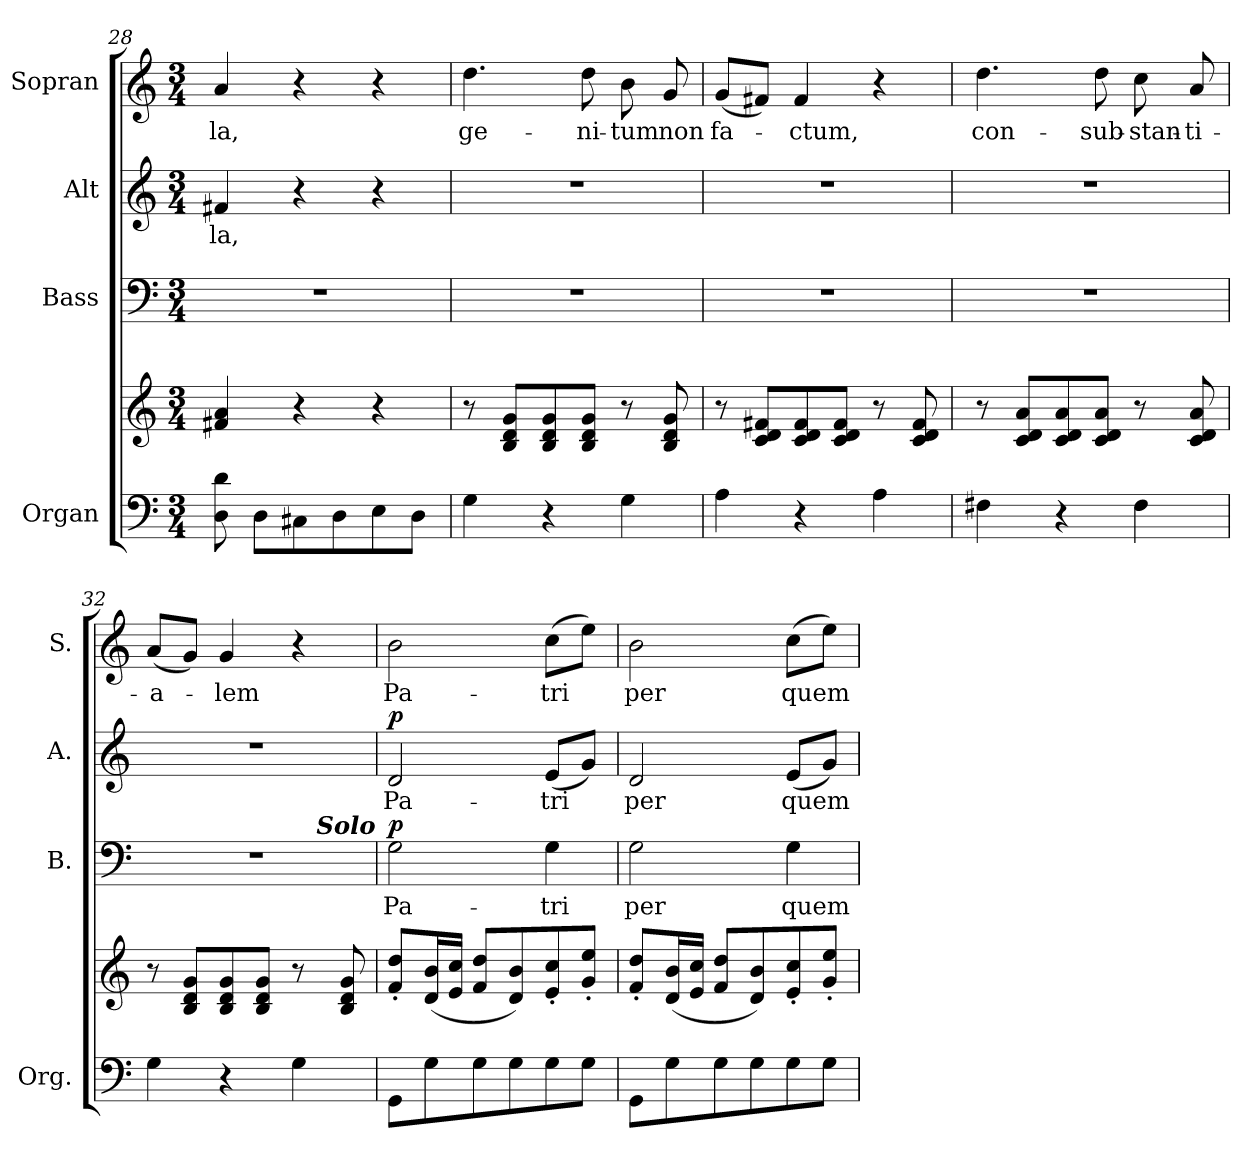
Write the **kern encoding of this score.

**kern	**kern	**kern	**text	**dynam	**kern	**text	**dynam	**kern	**text
*part4	*part4	*part3	*part3	*part3	*part2	*part2	*part2	*part1	*part1
*staff5	*staff4	*staff3	*staff3	*staff3	*staff2	*staff2	*staff2	*staff1	*staff1
*I"Organ	*	*I"Bass	*	*	*I"Alt	*	*	*I"Sopran	*
*I'Org.	*	*I'B.	*	*	*I'A.	*	*	*I'S.	*
*clefF4	*clefG2	*clefF4	*	*	*clefG2	*	*	*clefG2	*
*k[]	*k[]	*k[]	*	*	*k[]	*	*	*k[]	*
*C:	*C:	*C:	*	*	*C:	*	*	*C:	*
*M3/4	*M3/4	*M3/4	*	*	*M3/4	*	*	*M3/4	*
=28	=28	=28	=28	=28	=28	=28	=28	=28	=28
!	!	!LO:N:vis=1	!	!	!	!	!	!	!
!	!	!	!	!	!	!LO:LY:b:color=#000000	!	!	!
!	!	!	!	!	!	!	!	!	!LO:LY:b:color=#000000
8Di\ 8di	4f#Xi/ 4ai	2.r	.	.	4f#Xi/	-la,	.	4ai/	-la,
8Di\L	.	.	.	.	.	.	.	.	.
8C#Xi\	4r	.	.	.	4r	.	.	4r	.
8Di\	.	.	.	.	.	.	.	.	.
8Ei\	4r	.	.	.	4r	.	.	4r	.
8Di\J	.	.	.	.	.	.	.	.	.
=29	=29	=29	=29	=29	=29	=29	=29	=29	=29
!	!	!LO:N:vis=1	!	!	!LO:N:vis=1	!	!	!	!
!	!	!	!	!	!	!	!	!	!LO:LY:b:color=#000000
4Gi\	8r	2.r	.	.	2.r	.	.	4.ddi\	ge-
.	8Bi/ 8di 8giL	.	.	.	.	.	.	.	.
4r	8Bi/ 8di 8gi	.	.	.	.	.	.	.	.
!	!	!	!	!	!	!	!	!	!LO:LY:b:color=#000000
.	8Bi/ 8di 8giJ	.	.	.	.	.	.	8ddi\	-ni-
!	!	!	!	!	!	!	!	!	!LO:LY:b:color=#000000
4Gi\	8r	.	.	.	.	.	.	8bi\	-tum
!	!	!	!	!	!	!	!	!	!LO:LY:b:color=#000000
.	8Bi/ 8di 8gi	.	.	.	.	.	.	8gi/	non
=30	=30	=30	=30	=30	=30	=30	=30	=30	=30
!	!	!LO:N:vis=1	!	!	!LO:N:vis=1	!	!	!	!
!	!	!	!	!	!	!	!	!	!LO:LY:b:color=#000000
4Ai\	8r	2.r	.	.	2.r	.	.	(8gi/L	fa-
.	8ci/ 8di 8f#XiL	.	.	.	.	.	.	8f#Xi/J)	.
!	!	!	!	!	!	!	!	!	!LO:LY:b:color=#000000
4r	8ci/ 8di 8f#i	.	.	.	.	.	.	4f#i/	-ctum,
.	8ci/ 8di 8f#iJ	.	.	.	.	.	.	.	.
4Ai\	8r	.	.	.	.	.	.	4r	.
.	8ci/ 8di 8f#i	.	.	.	.	.	.	.	.
!!LO:PB:g=z
=31	=31	=31	=31	=31	=31	=31	=31	=31	=31
!	!	!LO:N:vis=1	!	!	!LO:N:vis=1	!	!	!	!
!	!	!	!	!	!	!	!	!	!LO:LY:b:color=#000000
4F#Xi\	8r	2.r	.	.	2.r	.	.	4.ddi\	con-
.	8ci/ 8di 8aiL	.	.	.	.	.	.	.	.
4r	8ci/ 8di 8ai	.	.	.	.	.	.	.	.
!	!	!	!	!	!	!	!	!	!LO:LY:b:color=#000000
.	8ci/ 8di 8aiJ	.	.	.	.	.	.	8ddi\	-sub-
!	!	!	!	!	!	!	!	!	!LO:LY:b:color=#000000
4F#i\	8r	.	.	.	.	.	.	8cci\	-stan-
!	!	!	!	!	!	!	!	!	!LO:LY:b:color=#000000
.	8ci/ 8di 8ai	.	.	.	.	.	.	8ai/	-ti-
=32	=32	=32	=32	=32	=32	=32	=32	=32	=32
!	!	!LO:N:vis=1	!	!	!LO:N:vis=1	!	!	!	!
!	!	!	!	!	!	!	!	!	!LO:LY:b:color=#000000
*	*	*^	*	*	*	*	*	*	*
4Gi\	8r	2.r	2ryy	.	.	2.r	.	.	(8ai/L	-a-
.	8Bi/ 8di 8giL	.	.	.	.	.	.	.	8gi/J)	.
!	!	!	!	!	!	!	!	!	!	!LO:LY:b:color=#000000
4r	8Bi/ 8di 8gi	.	.	.	.	.	.	.	4gi/	-lem
.	8Bi/ 8di 8giJ	.	.	.	.	.	.	.	.	.
4Gi\	8r	.	16ryy	.	.	.	.	.	4r	.
!	!	!	!LO:TX:a:Bi:t=Solo	!	!	!	!	!	!	!
.	.	.	8.ryy	.	.	.	.	.	.	.
.	8Bi/ 8di 8gi	.	.	.	.	.	.	.	.	.
*	*	*v	*v	*	*	*	*	*	*	*
=33	=33	=33	=33	=33	=33	=33	=33	=33	=33
*	*	*^	*	*	*	*	*	*	*
!	!	!	!	!LO:LY:b:color=#000000	!	!	!	!	!	!
*	*	*v	*v	*	*	*	*	*	*	*
*	*	*^	*	*	*	*	*	*	*
!	!	!	!	!	!	!	!LO:LY:b:color=#000000	!	!	!
*	*	*v	*v	*	*	*	*	*	*	*
*	*	*^	*	*	*	*	*	*	*
!	!	!	!	!	!	!	!	!	!	!LO:LY:b:color=#000000
*	*	*v	*v	*	*	*	*	*	*	*
8GGi\L	8fi/' 8ddi'L	2Gi\	Pa-	p	2di/	Pa-	p	2bi\	Pa-
8Gi\	(16di/ 16biL	.	.	.	.	.	.	.	.
.	16ei/ 16cciJJ	.	.	.	.	.	.	.	.
8Gi\	8fi/ 8ddiL	.	.	.	.	.	.	.	.
8Gi\	8di/ 8bi)	.	.	.	.	.	.	.	.
!	!	!	!LO:LY:b:color=#000000	!	!	!	!	!	!
!	!	!	!	!	!	!LO:LY:b:color=#000000	!	!	!
!	!	!	!	!	!	!	!	!	!LO:LY:b:color=#000000
8Gi\	8ei/' 8cci'	4Gi\	-tri	.	(8ei/L	-tri	.	(8cci\L	-tri
8Gi\J	8gi/' 8eei'J	.	.	.	8gi/J)	.	.	8eei\J)	.
=34	=34	=34	=34	=34	=34	=34	=34	=34	=34
!	!	!	!LO:LY:b:color=#000000	!	!	!	!	!	!
!	!	!	!	!	!	!LO:LY:b:color=#000000	!	!	!
!	!	!	!	!	!	!	!	!	!LO:LY:b:color=#000000
8GGi\L	8fi/' 8ddi'L	2Gi\	per	.	2di/	per	.	2bi\	per
8Gi\	(16di/ 16biL	.	.	.	.	.	.	.	.
.	16ei/ 16cciJJ	.	.	.	.	.	.	.	.
8Gi\	8fi/ 8ddiL	.	.	.	.	.	.	.	.
8Gi\	8di/ 8bi)	.	.	.	.	.	.	.	.
!	!	!	!LO:LY:b:color=#000000	!	!	!	!	!	!
!	!	!	!	!	!	!LO:LY:b:color=#000000	!	!	!
!	!	!	!	!	!	!	!	!	!LO:LY:b:color=#000000
8Gi\	8ei/' 8cci'	4Gi\	quem	.	(8ei/L	quem	.	(8cci\L	quem
8Gi\J	8gi/' 8eei'J	.	.	.	8gi/J)	.	.	8eei\J)	.
=	=	=	=	=	=	=	=	=	=
*-	*-	*-	*-	*-	*-	*-	*-	*-	*-
